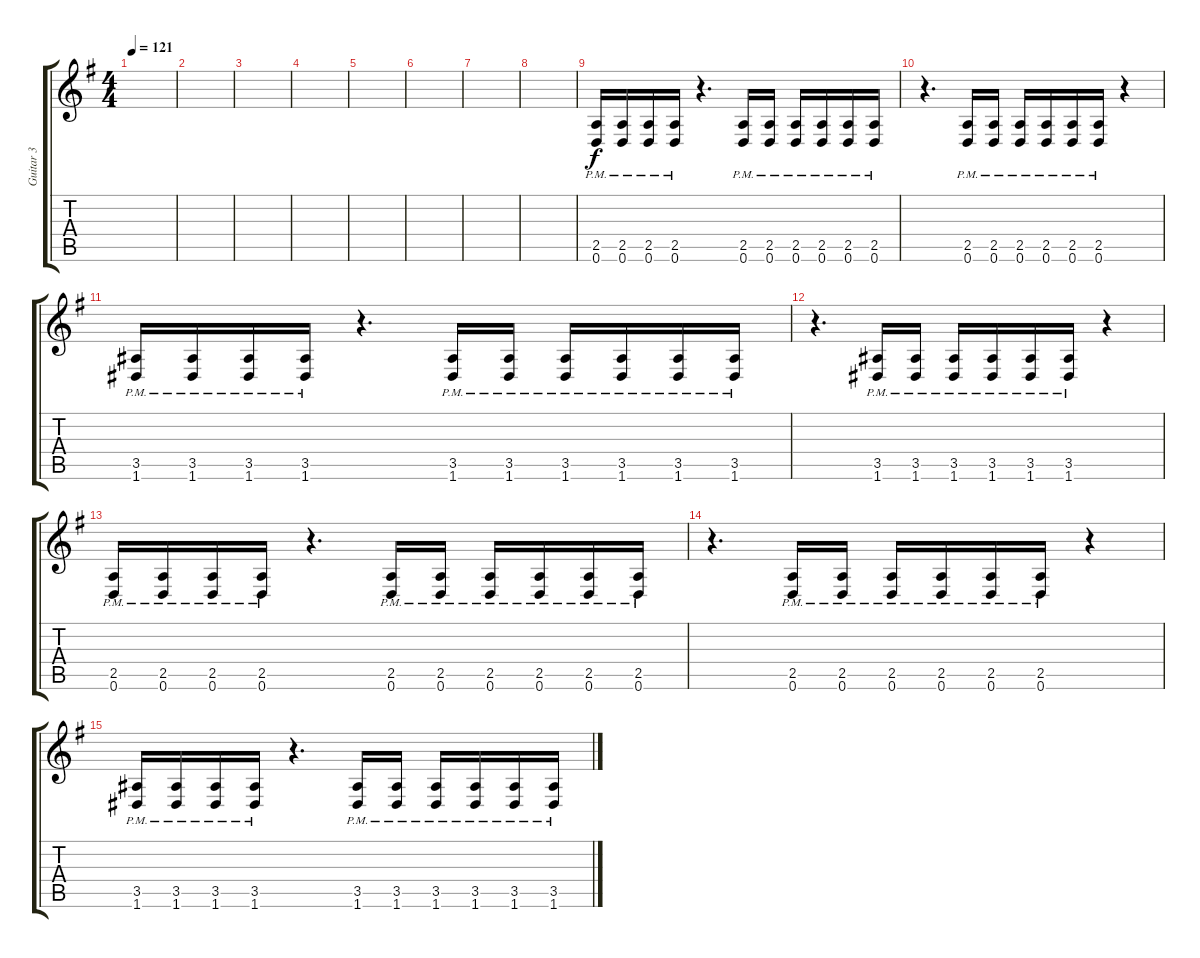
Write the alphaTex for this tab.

\track ("Guitar 3" "Guitar 3") {instrument distortionguitar}
\staff {score tabs}
\tuning (D4 A3 F3 C3 G2 D2) {hide}
\ts (4 4)
\tempo 121
\clef g2
\ks g
|
|
|
|
|
|
|
|
(2.5{pm} 0.6{pm}).16{volume 11} (2.5{pm} 0.6{pm}).16 (2.5{pm} 0.6{pm}).16 (2.5{pm} 0.6{pm}).16 r.4{d} (2.5{pm} 0.6{pm}).16 (2.5{pm} 0.6{pm}).16 (2.5{pm} 0.6{pm}).16 (2.5{pm} 0.6{pm}).16 (2.5{pm} 0.6{pm}).16 (2.5{pm} 0.6{pm}).16 |
r.4{d} (2.5{pm} 0.6{pm}).16 (2.5{pm} 0.6{pm}).16 (2.5{pm} 0.6{pm}).16 (2.5{pm} 0.6{pm}).16 (2.5{pm} 0.6{pm}).16 (2.5{pm} 0.6{pm}).16 r.4 |
(3.5{pm} 1.6{pm}).16 (3.5{pm} 1.6{pm}).16 (3.5{pm} 1.6{pm}).16 (3.5{pm} 1.6{pm}).16 r.4{d} (3.5{pm} 1.6{pm}).16 (3.5{pm} 1.6{pm}).16 (3.5{pm} 1.6{pm}).16 (3.5{pm} 1.6{pm}).16 (3.5{pm} 1.6{pm}).16 (3.5{pm} 1.6{pm}).16 |
r.4{d} (3.5{pm} 1.6{pm}).16 (3.5{pm} 1.6{pm}).16 (3.5{pm} 1.6{pm}).16 (3.5{pm} 1.6{pm}).16 (3.5{pm} 1.6{pm}).16 (3.5{pm} 1.6{pm}).16 r.4 |
(2.5{pm} 0.6{pm}).16 (2.5{pm} 0.6{pm}).16 (2.5{pm} 0.6{pm}).16 (2.5{pm} 0.6{pm}).16 r.4{d} (2.5{pm} 0.6{pm}).16 (2.5{pm} 0.6{pm}).16 (2.5{pm} 0.6{pm}).16 (2.5{pm} 0.6{pm}).16 (2.5{pm} 0.6{pm}).16 (2.5{pm} 0.6{pm}).16 |
r.4{d} (2.5{pm} 0.6{pm}).16 (2.5{pm} 0.6{pm}).16 (2.5{pm} 0.6{pm}).16 (2.5{pm} 0.6{pm}).16 (2.5{pm} 0.6{pm}).16 (2.5{pm} 0.6{pm}).16 r.4 |
(3.5{pm} 1.6{pm}).16 (3.5{pm} 1.6{pm}).16 (3.5{pm} 1.6{pm}).16 (3.5{pm} 1.6{pm}).16 r.4{d} (3.5{pm} 1.6{pm}).16 (3.5{pm} 1.6{pm}).16 (3.5{pm} 1.6{pm}).16 (3.5{pm} 1.6{pm}).16 (3.5{pm} 1.6{pm}).16 (3.5{pm} 1.6{pm}).16
